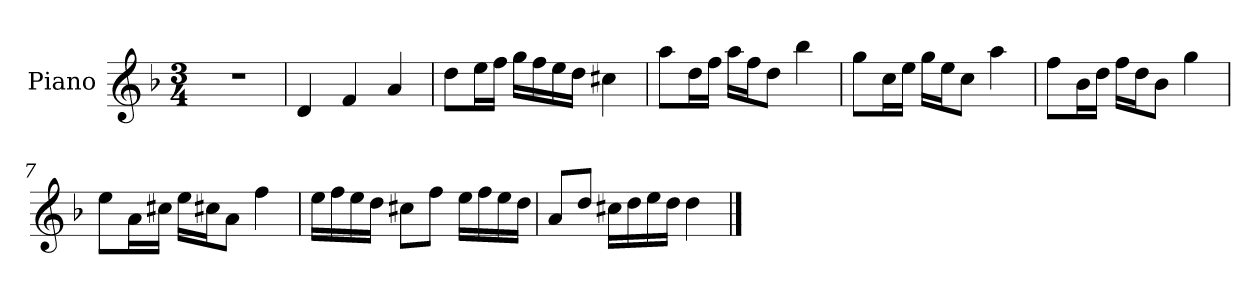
**kern
*part1
*staff1
*I"Piano
*I'Pno.
*clefG2
*k[b-]
*F:
*M3/4
=1
2.r
=2
4d/
4f/
4a/
=3
8dd\L
16ee\L
16ff\JJ
16gg\LL
16ff\
16ee\
16dd\JJ
4cc#X\
=4
8aa\L
16dd\L
16ff\JJ
16aa\LL
16ff\J
8dd\J
4bb-\
=5
8gg\L
16cc\L
16ee\JJ
16gg\LL
16ee\J
8cc\J
4aa\
=6
8ff\L
16b-\L
16dd\JJ
16ff\LL
16dd\J
8b-\J
4gg\
!!LO:LB:g=z
=7
8ee\L
16a\L
16cc#X\JJ
16ee\LL
16cc#X\J
8a\J
4ff\
=8
16ee\LL
16ff\
16ee\
16dd\JJ
8cc#X\L
8ff\J
16ee\LL
16ff\
16ee\
16dd\JJ
=9
8a/L
8dd/J
16cc#X\LL
16dd\
16ee\
16dd\JJ
4dd\
==
*-
